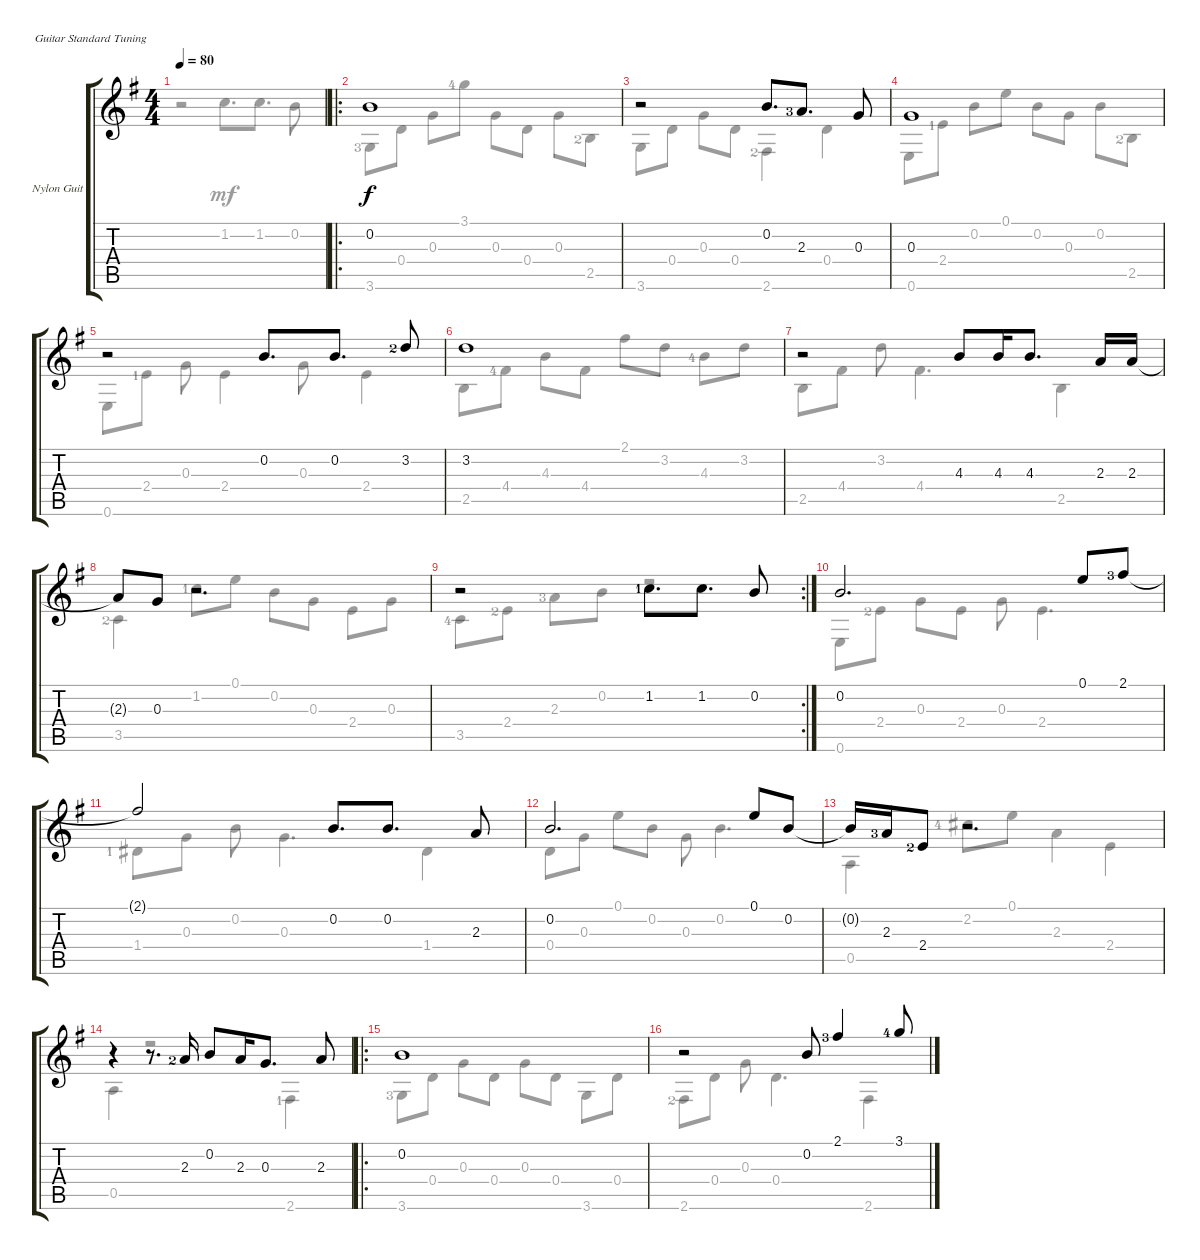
\defaultSystemsLayout 4
\bracketExtendMode groupsimilarinstruments
\firstSystemTrackNameOrientation horizontal
\otherSystemsTrackNameOrientation horizontal
\track ("Nylon Guitar" "Nylon Guit") {instrument acousticguitarnylon}
\staff {score tabs}
\tuning (E4 B3 G3 D3 A2 E2)
\voice
\ts (4 4)
\tempo 80
\clef g2
\ks g
|
\ro
0.2.1 |
r.2 0.2.8{d} 2.3{lf 4}.8{d} 0.3.8 |
0.3.1{beam invert} |
r.2{beam invert} 0.2.8{d} 0.2.8{d} 3.2{lf 3}.8 |
3.2.1{beam invert} |
r.2{beam invert} 4.3.8 4.3.16 4.3.8{d} 2.3.16 2.3.16 |
2.3{t}.8 0.3.8 r.2{d} |
\rc 2
r.2 1.2{lf 2}.8{d beam invert} 1.2.8{d beam invert} 0.2.8 |
0.2.2{d} 0.1.8 2.1{lf 4}.8 |
2.1{t}.2 0.2.8{d} 0.2.8{d} 2.3.8 |
0.2.2{d} 0.1.8 0.2.8 |
0.2{t}.16 2.3{lf 4}.16 2.4{lf 3}.8 r.2{d} |
r.4 r.8{d} 2.3{lf 3}.16 0.2.8 2.3.16 0.3.8{d} 2.3.8 |
\ro
0.2.1 |
r.2 0.2.8 2.1{lf 4}.4 3.1{lf 5}.8
\voice
\clef g2
\ottava regular
\simile none
\ks g
r.2{dy mf} 1.2.8{d} 1.2.8{d} 0.2.8 |
3.6{lf 4}.8 0.4.8 0.3.8 3.1{lf 5}.8 0.3.8 0.4.8 0.3.8 2.5{lf 3}.8 |
3.6.8 0.4.8 0.3.8 0.4.8 2.6{lf 3}.4 0.4.4 |
0.6.8 2.4{lf 2}.8 0.2.8 0.1.8 0.2.8 0.3.8 0.2.8 2.5{lf 3}.8 |
0.6.8 2.4{lf 2}.8 0.3.8 2.4.4 0.3.8 2.4.4 |
2.5.8 4.4{lf 5}.8 4.3.8 4.4.8 2.1.8 3.2.8 4.3{lf 5}.8 3.2.8 |
2.5.8 4.4.8 3.2.8 4.4.4{d} 2.5.4 |
3.5{lf 3}.4 1.2{lf 2}.8 0.1.8 0.2.8 0.3.8 2.4.8 0.3.8 |
3.5{lf 5}.8 2.4{lf 3}.8 2.3{lf 4}.8 0.2.8 r.2 |
0.6.8 2.4{lf 3}.8 0.3.8 2.4.8 0.3.8 2.4.4{d} |
1.4{lf 2}.8 0.3.8 0.2.8 0.3.4{d} 1.4.4 |
0.4.8 0.3.8 0.1.8 0.2.8 0.3.8 0.2.4{d} |
0.5.4 2.2{lf 5}.8 0.1.8 2.3.4 2.4.4 |
0.5.4 r.2 2.6{lf 2}.4 |
3.6{lf 4}.8 0.4.8 0.3.8 0.4.8 0.3.8 0.4.8 3.6.8 0.4.8 |
2.6{lf 3}.8 0.4.8 0.3.8 0.4.4{d} 2.6.4
